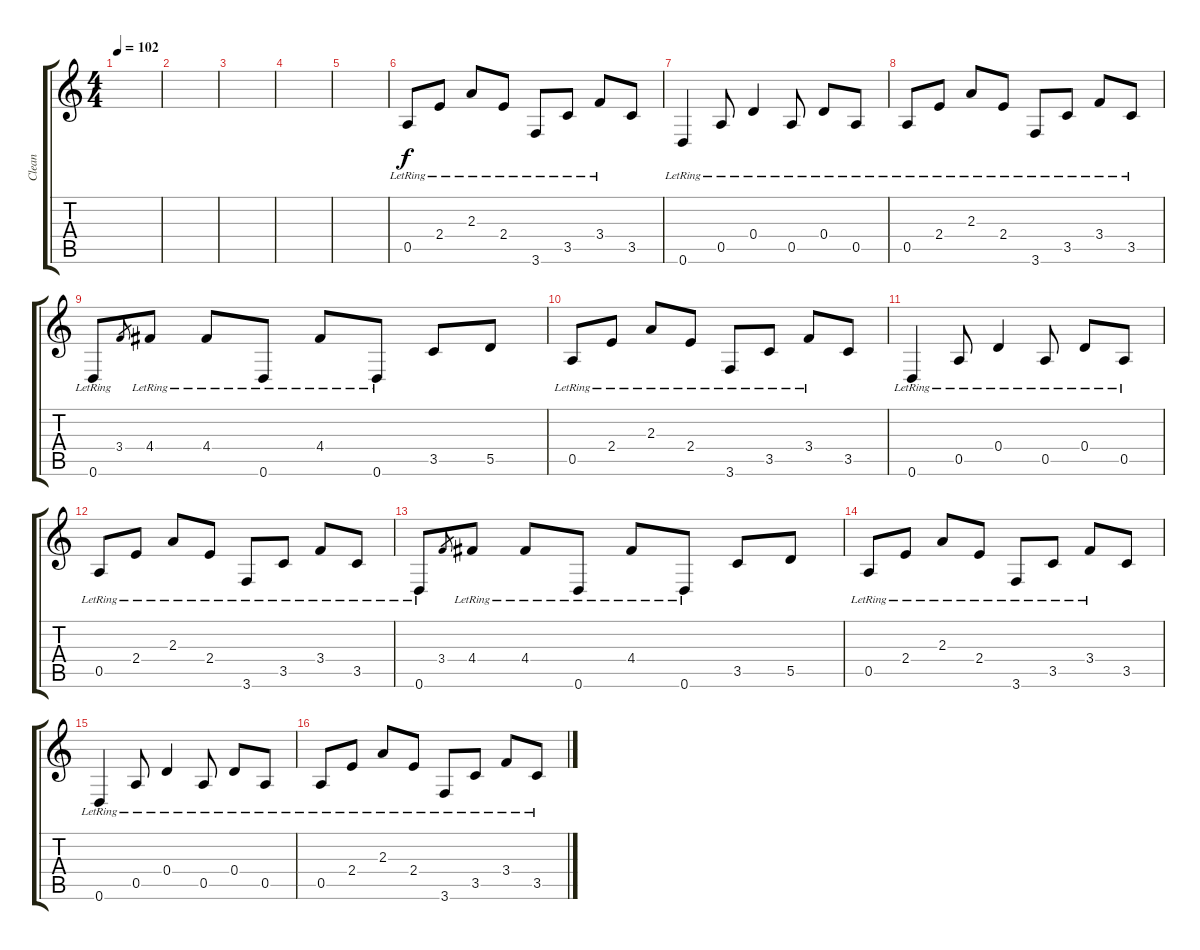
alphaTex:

\track ("Clean" "Clean") {instrument electricguitarclean}
\staff {score tabs}
\tuning (E4 B3 G3 D3 A2 D2) {hide}
\ts (4 4)
\tempo 102
\clef g2
\ks c
|
|
|
|
|
0.5{lr}.8 2.4{lr}.8 2.3{lr}.8 2.4{lr}.8 3.6{lr}.8 3.5{lr}.8 3.4{lr}.8 3.5.8 |
0.6{lr}.4 0.5{lr}.8 0.4{lr}.4 0.5{lr}.8 0.4{lr}.8 0.5{lr}.8 |
0.5{lr}.8 2.4{lr}.8 2.3{lr}.8 2.4{lr}.8 3.6{lr}.8 3.5{lr}.8 3.4{lr}.8 3.5{lr}.8 |
0.6{lr}.8 3.4.8{gr} 4.4{lr}.8 4.4{lr}.8 0.6{lr}.8 4.4{lr}.8 0.6{lr}.8 3.5.8 5.5.8 |
0.5{lr}.8 2.4{lr}.8 2.3{lr}.8 2.4{lr}.8 3.6{lr}.8 3.5{lr}.8 3.4{lr}.8 3.5.8 |
0.6{lr}.4 0.5{lr}.8 0.4{lr}.4 0.5{lr}.8 0.4{lr}.8 0.5{lr}.8 |
0.5{lr}.8 2.4{lr}.8 2.3{lr}.8 2.4{lr}.8 3.6{lr}.8 3.5{lr}.8 3.4{lr}.8 3.5{lr}.8 |
0.6{lr}.8 3.4.8{gr} 4.4{lr}.8 4.4{lr}.8 0.6{lr}.8 4.4{lr}.8 0.6{lr}.8 3.5.8 5.5.8 |
0.5{lr}.8 2.4{lr}.8 2.3{lr}.8 2.4{lr}.8 3.6{lr}.8 3.5{lr}.8 3.4{lr}.8 3.5.8 |
0.6{lr}.4 0.5{lr}.8 0.4{lr}.4 0.5{lr}.8 0.4{lr}.8 0.5{lr}.8 |
0.5{lr}.8 2.4{lr}.8 2.3{lr}.8 2.4{lr}.8 3.6{lr}.8 3.5{lr}.8 3.4{lr}.8 3.5{lr}.8
